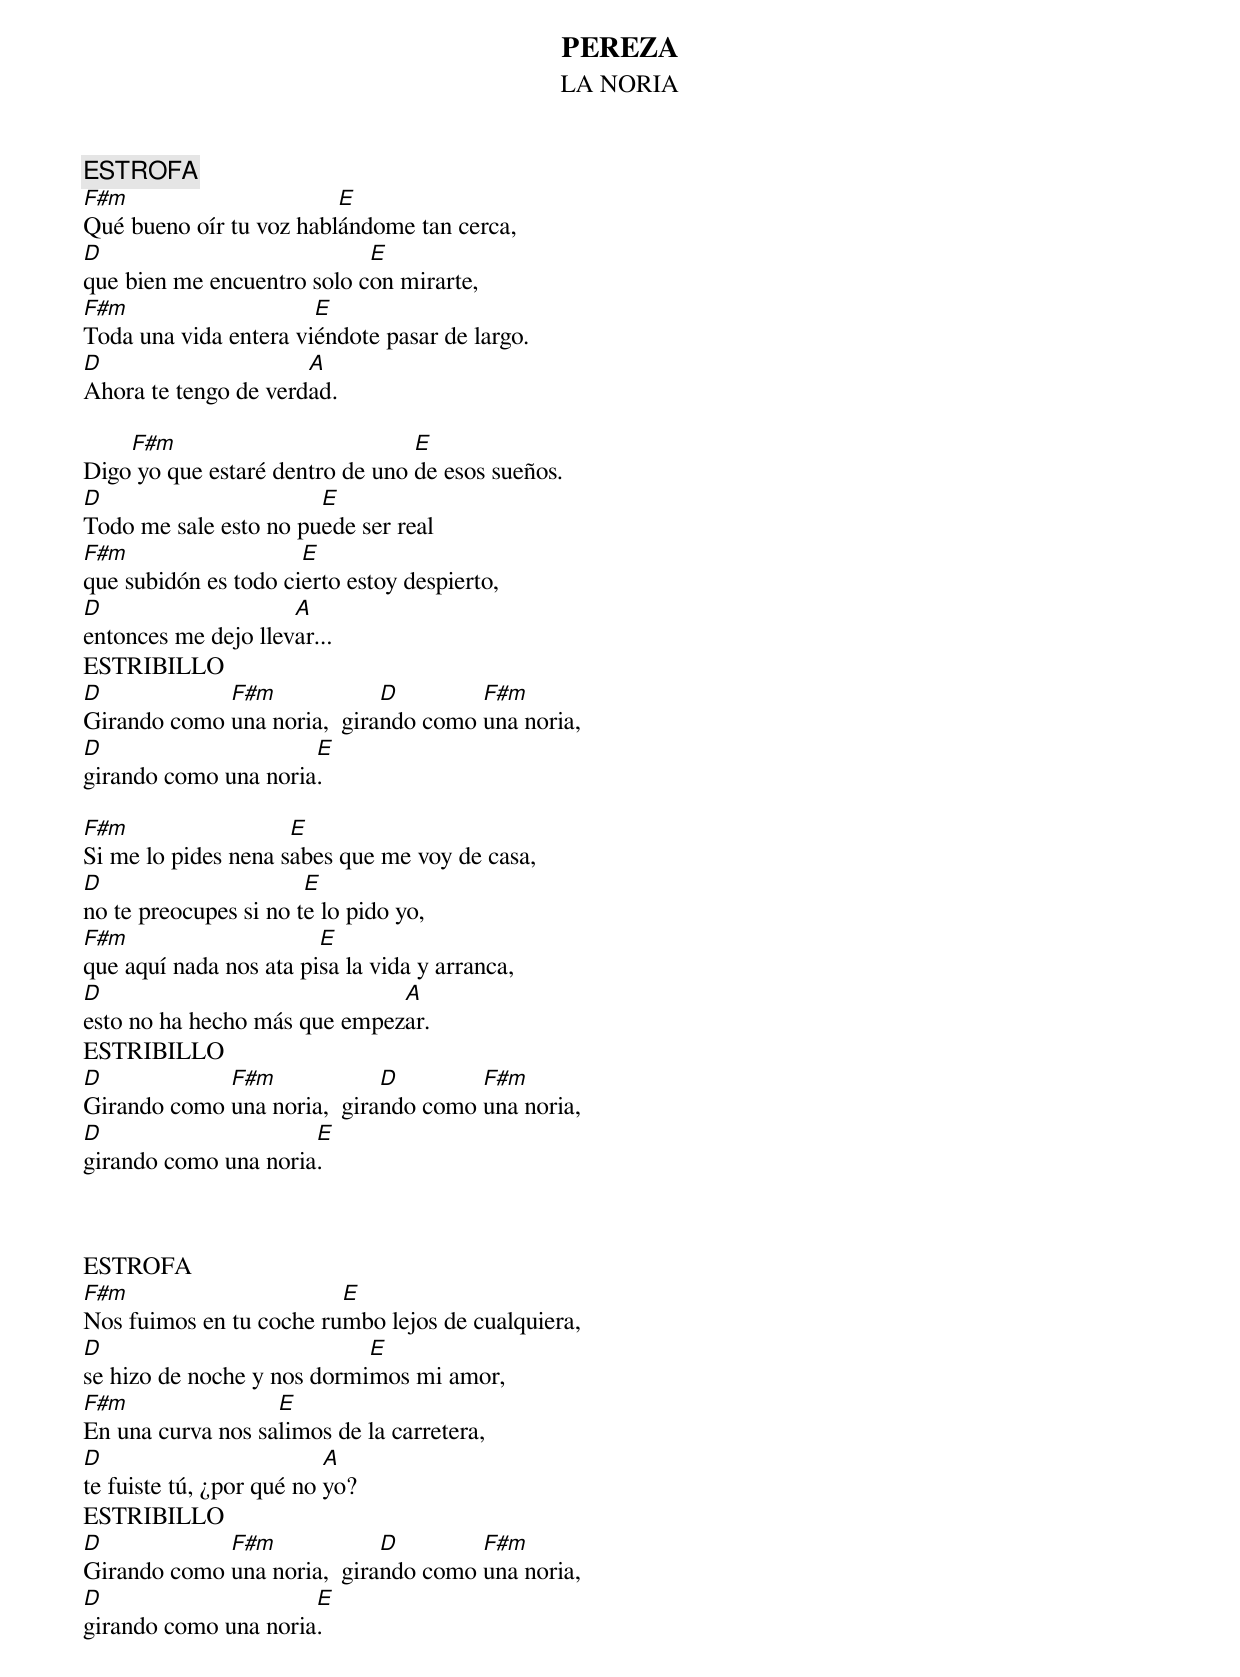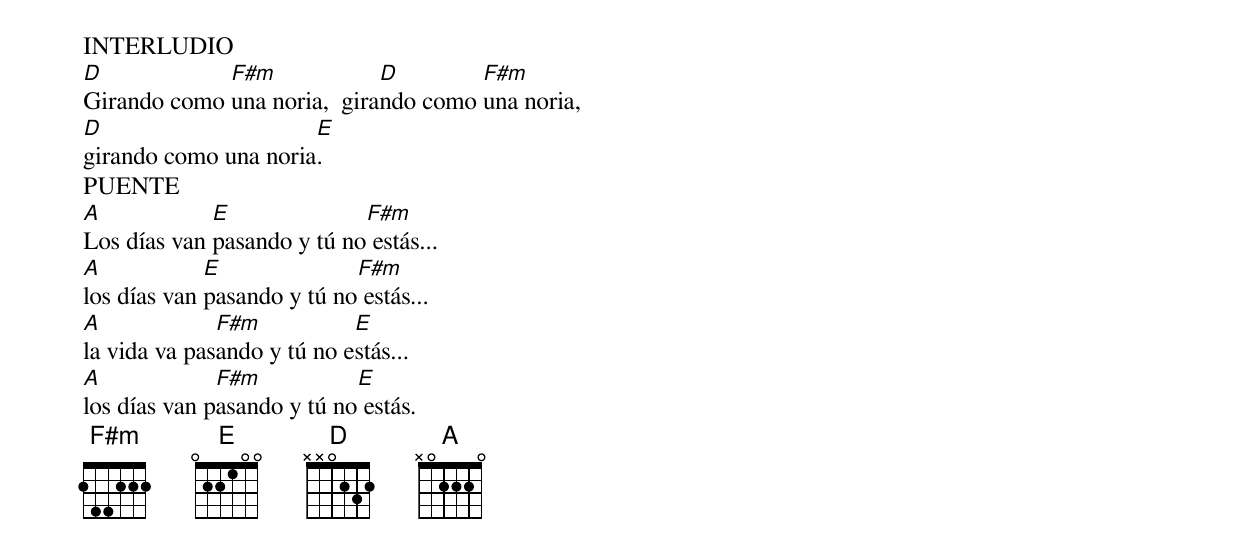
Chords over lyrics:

PEREZA
LA NORIA
ESTROFA
F#m                      E
Qué bueno oír tu voz hablándome tan cerca,
D                           E
que bien me encuentro solo con mirarte,
F#m                    E
Toda una vida entera viéndote pasar de largo.
D                     A
Ahora te tengo de verdad.

    F#m                          E
Digo yo que estaré dentro de uno de esos sueños.
D                      E
Todo me sale esto no puede ser real
F#m                   E
que subidón es todo cierto estoy despierto,
D                    A
entonces me dejo llevar...
ESTRIBILLO
D            F#m             D        F#m
Girando como una noria,  girando como una noria,
D                     E
girando como una noria.

F#m                  E
Si me lo pides nena sabes que me voy de casa,
D                      E
no te preocupes si no te lo pido yo,
F#m                     E
que aquí nada nos ata pisa la vida y arranca,
D                             A
esto no ha hecho más que empezar.
ESTRIBILLO
D            F#m             D        F#m
Girando como una noria,  girando como una noria,
D                     E
girando como una noria.



ESTROFA
F#m                      E
Nos fuimos en tu coche rumbo lejos de cualquiera,
D                           E
se hizo de noche y nos dormimos mi amor,
F#m                E
En una curva nos salimos de la carretera,
D                         A
te fuiste tú, ¿por qué no yo?
ESTRIBILLO
D            F#m             D        F#m
Girando como una noria,  girando como una noria,
D                     E
girando como una noria.
INTERLUDIO
D            F#m             D        F#m
Girando como una noria,  girando como una noria,
D                     E
girando como una noria.
PUENTE
A            E              F#m
Los días van pasando y tú no estás...
A            E              F#m
los días van pasando y tú no estás...
A             F#m           E
la vida va pasando y tú no estás...
A             F#m           E
los días van pasando y tú no estás.
